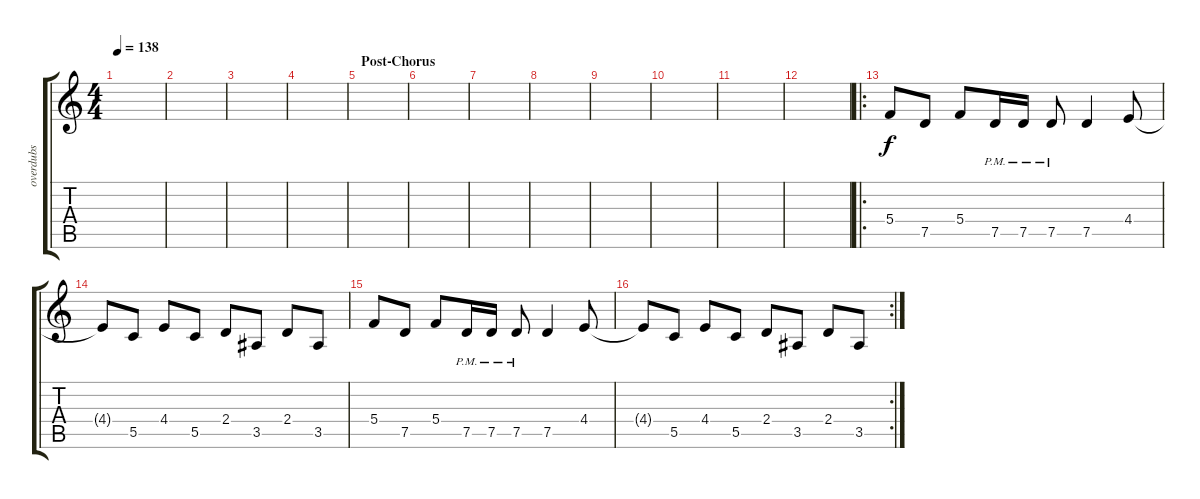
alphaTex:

\track ("overdubs" "overdubs") {instrument distortionguitar}
\staff {score tabs}
\tuning (D4 A3 F3 C3 G2 D2) {hide}
\ts (4 4)
\tempo 138
\clef g2
\ks c
|
|
|
|
\section ("" "Post-Chorus")
|
|
|
|
|
|
|
|
\ro
5.4.8 7.5.8 5.4.8 7.5{pm}.16 7.5{pm}.16 7.5{pm}.8 7.5.4 4.4.8 |
4.4{t}.8 5.5.8 4.4.8 5.5.8 2.4.8 3.5.8 2.4.8 3.5.8 |
5.4.8 7.5.8 5.4.8 7.5{pm}.16 7.5{pm}.16 7.5{pm}.8 7.5.4 4.4.8 |
\rc 2
4.4{t}.8 5.5.8 4.4.8 5.5.8 2.4.8 3.5.8 2.4.8 3.5.8
